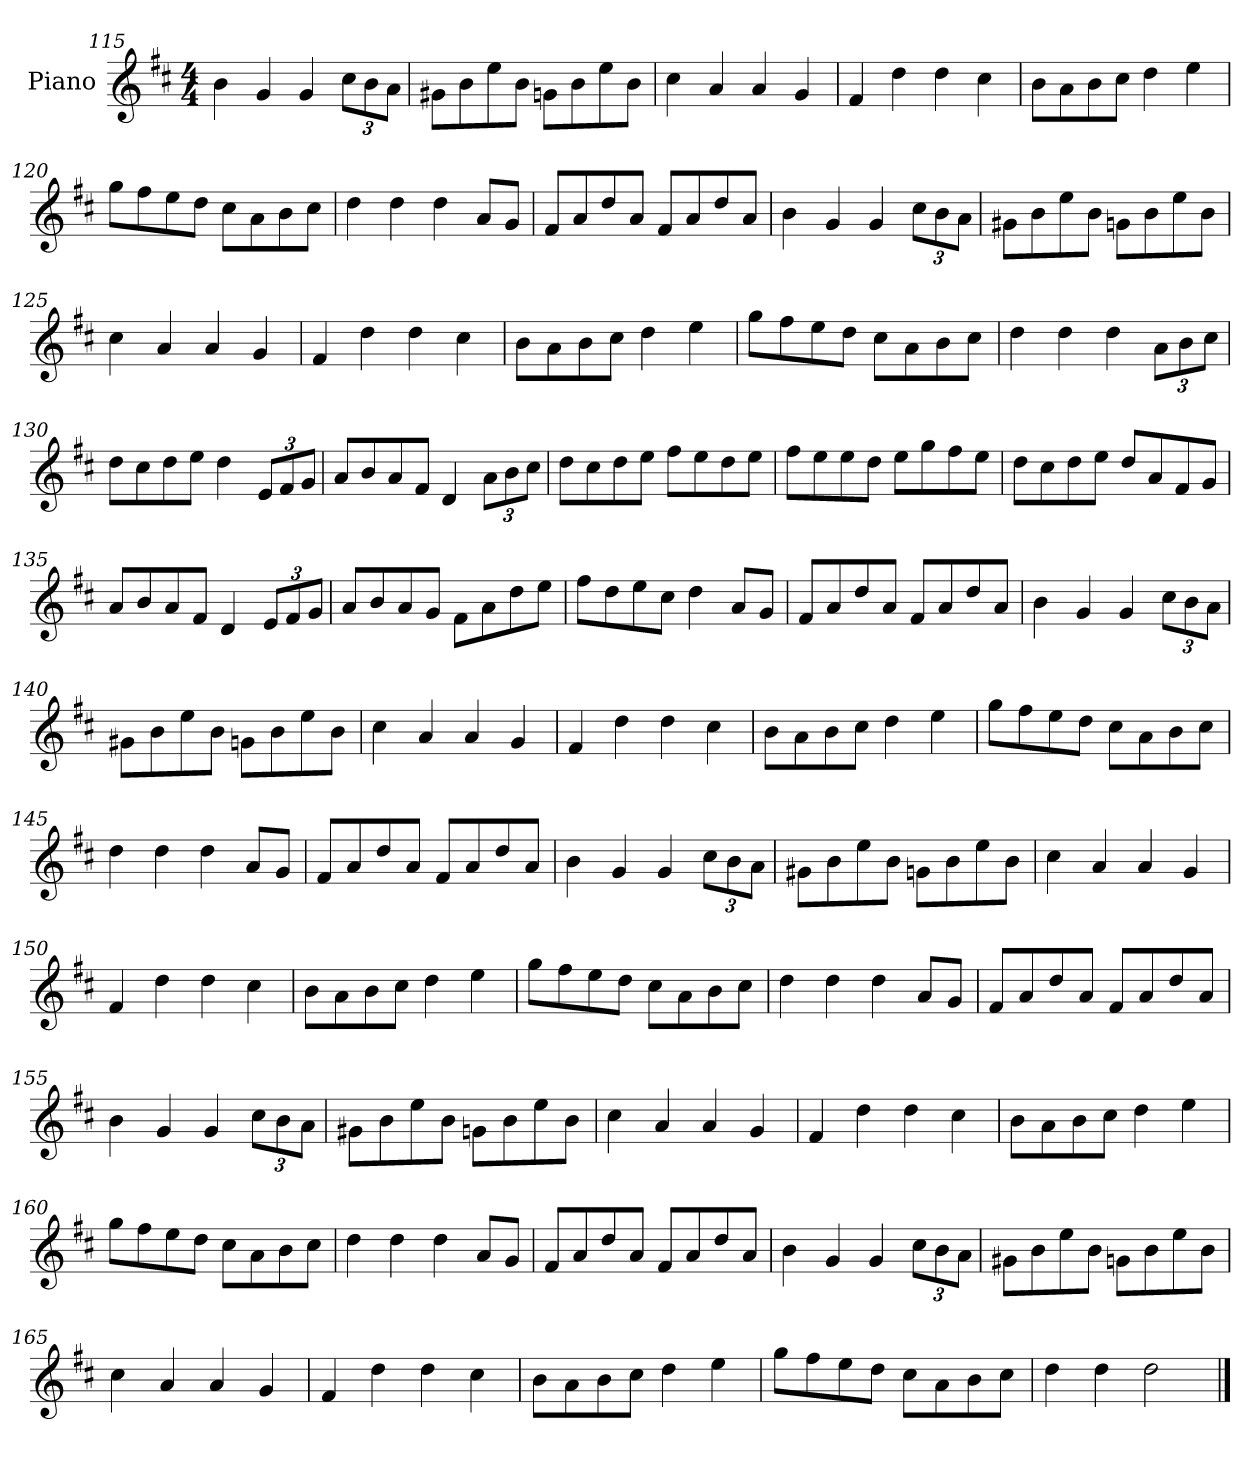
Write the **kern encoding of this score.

**kern
*part1
*staff1
*I"Piano
*I'Pno
*clefG2
*k[f#c#]
*M4/4
=115
4b\
4g/
4g/
*Xbrackettup
12cc#\L
12b\
12a\J
=116
8g#X\L
8b\
8ee\
8b\J
8gn\L
8b\
8ee\
8b\J
=117
4cc#\
4a/
4a/
4g/
=118
4f#/
4dd\
4dd\
4cc#\
=119
8b\L
8a\
8b\
8cc#\J
4dd\
4ee\
=120
8gg\L
8ff#\
8ee\
8dd\J
8cc#\L
8a\
8b\
8cc#\J
=121
4dd\
4dd\
4dd\
8a/L
8g/J
=122
8f#/L
8a/
8dd/
8a/J
8f#/L
8a/
8dd/
8a/J
=123
4b\
4g/
4g/
12cc#\L
12b\
12a\J
=124
8g#X\L
8b\
8ee\
8b\J
8gn\L
8b\
8ee\
8b\J
=125
4cc#\
4a/
4a/
4g/
=126
4f#/
4dd\
4dd\
4cc#\
=127
8b\L
8a\
8b\
8cc#\J
4dd\
4ee\
=128
8gg\L
8ff#\
8ee\
8dd\J
8cc#\L
8a\
8b\
8cc#\J
=129
4dd\
4dd\
4dd\
12a\L
12b\
12cc#\J
=130
8dd\L
8cc#\
8dd\
8ee\J
4dd\
12e/L
12f#/
12g/J
=131
8a/L
8b/
8a/
8f#/J
4d/
12a\L
12b\
12cc#\J
=132
8dd\L
8cc#\
8dd\
8ee\J
8ff#\L
8ee\
8dd\
8ee\J
=133
8ff#\L
8ee\
8ee\
8dd\J
8ee\L
8gg\
8ff#\
8ee\J
=134
8dd\L
8cc#\
8dd\
8ee\J
8dd/L
8a/
8f#/
8g/J
=135
8a/L
8b/
8a/
8f#/J
4d/
12e/L
12f#/
12g/J
=136
8a/L
8b/
8a/
8g/J
8f#\L
8a\
8dd\
8ee\J
=137
8ff#\L
8dd\
8ee\
8cc#\J
4dd\
8a/L
8g/J
=138
8f#/L
8a/
8dd/
8a/J
8f#/L
8a/
8dd/
8a/J
=139
4b\
4g/
4g/
12cc#\L
12b\
12a\J
=140
8g#X\L
8b\
8ee\
8b\J
8gn\L
8b\
8ee\
8b\J
=141
4cc#\
4a/
4a/
4g/
=142
4f#/
4dd\
4dd\
4cc#\
=143
8b\L
8a\
8b\
8cc#\J
4dd\
4ee\
=144
8gg\L
8ff#\
8ee\
8dd\J
8cc#\L
8a\
8b\
8cc#\J
=145
4dd\
4dd\
4dd\
8a/L
8g/J
=146
8f#/L
8a/
8dd/
8a/J
8f#/L
8a/
8dd/
8a/J
=147
4b\
4g/
4g/
12cc#\L
12b\
12a\J
=148
8g#X\L
8b\
8ee\
8b\J
8gn\L
8b\
8ee\
8b\J
=149
4cc#\
4a/
4a/
4g/
=150
4f#/
4dd\
4dd\
4cc#\
=151
8b\L
8a\
8b\
8cc#\J
4dd\
4ee\
=152
8gg\L
8ff#\
8ee\
8dd\J
8cc#\L
8a\
8b\
8cc#\J
=153
4dd\
4dd\
4dd\
8a/L
8g/J
=154
8f#/L
8a/
8dd/
8a/J
8f#/L
8a/
8dd/
8a/J
=155
4b\
4g/
4g/
12cc#\L
12b\
12a\J
=156
8g#X\L
8b\
8ee\
8b\J
8gn\L
8b\
8ee\
8b\J
=157
4cc#\
4a/
4a/
4g/
=158
4f#/
4dd\
4dd\
4cc#\
=159
8b\L
8a\
8b\
8cc#\J
4dd\
4ee\
=160
8gg\L
8ff#\
8ee\
8dd\J
8cc#\L
8a\
8b\
8cc#\J
=161
4dd\
4dd\
4dd\
8a/L
8g/J
=162
8f#/L
8a/
8dd/
8a/J
8f#/L
8a/
8dd/
8a/J
=163
4b\
4g/
4g/
12cc#\L
12b\
12a\J
=164
8g#X\L
8b\
8ee\
8b\J
8gn\L
8b\
8ee\
8b\J
=165
4cc#\
4a/
4a/
4g/
=166
4f#/
4dd\
4dd\
4cc#\
=167
8b\L
8a\
8b\
8cc#\J
4dd\
4ee\
=168
8gg\L
8ff#\
8ee\
8dd\J
8cc#\L
8a\
8b\
8cc#\J
=169
4dd\
4dd\
2dd\
==
*-
